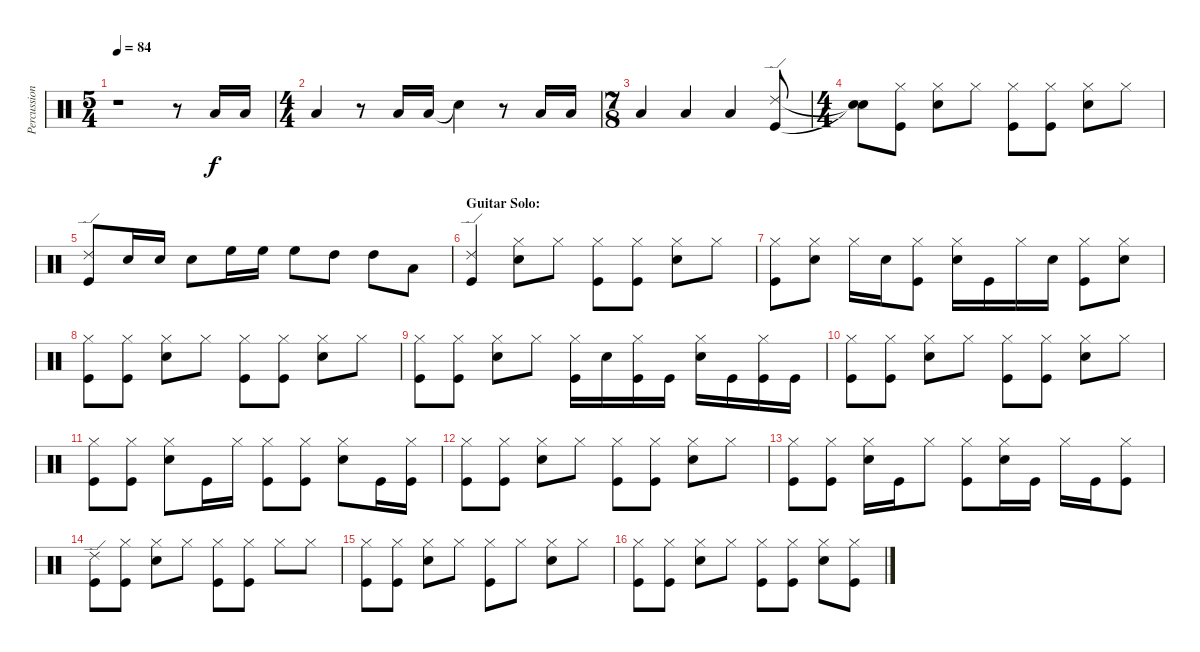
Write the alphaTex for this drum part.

\track ("Percussions" "Percussion") {instrument percussion}
\staff {score}
\articulation defaults
\ts (5 4)
\tempo 84
\clef neutral
\ks c
r.1{dy f} r.8 "Low Tom (hit)".16 "Low Tom (hit)".16 |
\ts (4 4)
"Low Tom (hit)".4 r.8 "Low Tom (hit)".16 "Low Tom (hit)".16 "Snare (hit)"{t}.4 r.8 "Low Tom (hit)".16 "Low Tom (hit)".16 |
\ts (7 8)
"Low Tom (hit)".4 "Low Tom (hit)".4 "Low Tom (hit)".4 ("Ride (edge) 2" "Kick (hit)").8 |
\ts (4 4)
("Snare (hit)"{t} "Snare (hit)"{t}).8 ("Hi-Hat (closed)" "Kick (hit)").8 ("Hi-Hat (closed)" "Snare (hit) 2").8 "Hi-Hat (closed)".8 ("Hi-Hat (closed)" "Kick (hit)").8 ("Hi-Hat (closed)" "Kick (hit)").8 ("Hi-Hat (closed)" "Snare (hit) 2").8 "Hi-Hat (closed)".8 |
("Ride (edge) 2" "Kick (hit)").8 "Snare (hit) 2".16 "Snare (hit) 2".16 "Snare (hit) 2".8 "High Floor Tom (hit)".16 "High Floor Tom (hit)".16 "High Floor Tom (hit)".8 "High Tom (hit)".8 "High Tom (hit)".8 "Low Tom (hit)".8 |
\section ("" "Guitar Solo:")
("Ride (edge) 2" "Kick (hit)").4 ("Hi-Hat (closed)" "Snare (hit) 2").8 "Hi-Hat (closed)".8 ("Hi-Hat (closed)" "Kick (hit)").8 ("Hi-Hat (closed)" "Kick (hit)").8 ("Hi-Hat (closed)" "Snare (hit) 2").8 "Hi-Hat (closed)".8 |
("Hi-Hat (closed)" "Kick (hit)").8 ("Hi-Hat (closed)" "Snare (hit) 2").8 "Hi-Hat (closed)".16 "Snare (hit) 2".16 ("Hi-Hat (closed)" "Kick (hit)").8 ("Hi-Hat (closed)" "Snare (hit) 2").16 "Kick (hit)".16 "Hi-Hat (closed)".16 "Snare (hit) 2".16 ("Hi-Hat (closed)" "Kick (hit)").8 ("Hi-Hat (closed)" "Snare (hit) 2").8 |
("Hi-Hat (closed)" "Kick (hit)").8 ("Hi-Hat (closed)" "Kick (hit)").8 ("Hi-Hat (closed)" "Snare (hit) 2").8 "Hi-Hat (closed)".8 ("Hi-Hat (closed)" "Kick (hit)").8 ("Hi-Hat (closed)" "Kick (hit)").8 ("Hi-Hat (closed)" "Snare (hit) 2").8 "Hi-Hat (closed)".8 |
("Hi-Hat (closed)" "Kick (hit)").8 ("Hi-Hat (closed)" "Kick (hit)").8 ("Hi-Hat (closed)" "Snare (hit) 2").8 "Hi-Hat (closed)".8 ("Hi-Hat (closed)" "Kick (hit)").16 "Snare (hit) 2".16 ("Hi-Hat (closed)" "Kick (hit)").16 "Kick (hit)".16 ("Hi-Hat (closed)" "Snare (hit) 2").16 "Kick (hit)".16 ("Hi-Hat (closed)" "Kick (hit)").16 "Kick (hit)".16 |
("Hi-Hat (closed)" "Kick (hit)").8 ("Hi-Hat (closed)" "Kick (hit)").8 ("Hi-Hat (closed)" "Snare (hit) 2").8 "Hi-Hat (closed)".8 ("Hi-Hat (closed)" "Kick (hit)").8 ("Hi-Hat (closed)" "Kick (hit)").8 ("Hi-Hat (closed)" "Snare (hit) 2").8 "Hi-Hat (closed)".8 |
("Hi-Hat (closed)" "Kick (hit)").8 ("Hi-Hat (closed)" "Kick (hit)").8 ("Hi-Hat (closed)" "Snare (hit) 2").8 "Kick (hit)".16 "Hi-Hat (closed)".16 ("Hi-Hat (closed)" "Kick (hit)").8 ("Hi-Hat (closed)" "Kick (hit)").8 ("Hi-Hat (closed)" "Snare (hit) 2").8 "Kick (hit)".16 ("Hi-Hat (closed)" "Kick (hit)").16 |
("Hi-Hat (closed)" "Kick (hit)").8 ("Hi-Hat (closed)" "Kick (hit)").8 ("Hi-Hat (closed)" "Snare (hit) 2").8 "Hi-Hat (closed)".8 ("Hi-Hat (closed)" "Kick (hit)").8 ("Hi-Hat (closed)" "Kick (hit)").8 ("Hi-Hat (closed)" "Snare (hit) 2").8 "Hi-Hat (closed)".8 |
("Hi-Hat (closed)" "Kick (hit)").8 ("Hi-Hat (closed)" "Kick (hit)").8 ("Hi-Hat (closed)" "Snare (hit) 2").16 "Kick (hit)".16 "Hi-Hat (closed)".8 ("Hi-Hat (closed)" "Kick (hit)").8 ("Hi-Hat (closed)" "Snare (hit) 2").16 "Kick (hit)".16 "Hi-Hat (closed)".16 "Kick (hit)".16 ("Hi-Hat (closed)" "Kick (hit)").8 |
("Ride (edge) 2" "Kick (hit)").8 ("Hi-Hat (closed)" "Kick (hit)").8 ("Hi-Hat (closed)" "Snare (hit) 2").8 "Hi-Hat (closed)".8 ("Hi-Hat (closed)" "Kick (hit)").8 ("Hi-Hat (closed)" "Kick (hit)").8 "Hi-Hat (closed)".8 "Hi-Hat (closed)".8 |
("Hi-Hat (closed)" "Kick (hit)").8 ("Hi-Hat (closed)" "Kick (hit)").8 ("Hi-Hat (closed)" "Snare (hit) 2").8 "Hi-Hat (closed)".8 ("Hi-Hat (closed)" "Kick (hit)").8 "Hi-Hat (closed)".8 ("Hi-Hat (closed)" "Snare (hit) 2").8 "Hi-Hat (closed)".8 |
("Hi-Hat (closed)" "Kick (hit)").8 ("Hi-Hat (closed)" "Kick (hit)").8 ("Hi-Hat (closed)" "Snare (hit) 2").8 "Hi-Hat (closed)".8 ("Hi-Hat (closed)" "Kick (hit)").8 ("Hi-Hat (closed)" "Kick (hit)").8 ("Hi-Hat (closed)" "Snare (hit) 2").8 ("Hi-Hat (closed)" "Kick (hit)").8
